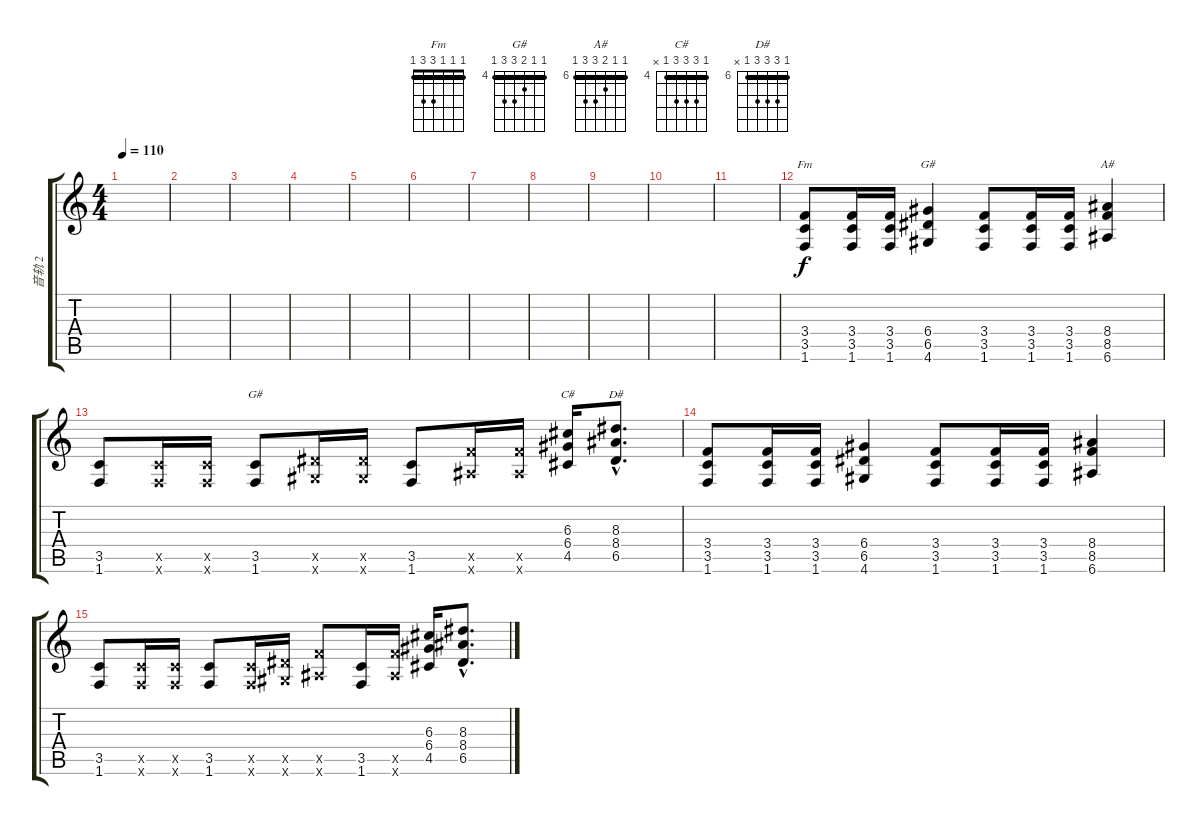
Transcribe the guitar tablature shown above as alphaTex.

\track ("音轨 2" "音轨 2") {instrument distortionguitar}
\staff {score tabs}
\tuning (E4 B3 G3 D3 A2 E2) {hide}
\chord ("Fm" 1 1 1 3 3 1) {barre 1}
\chord ("G#" 11 13 13 13 11 x) {firstfret 11 barre 11}
\chord ("A#" 6 6 7 8 8 6) {firstfret 6 barre 6}
\chord ("G#" 4 4 5 6 6 4) {firstfret 4 barre 4}
\chord ("C#" 4 6 6 6 4 x) {firstfret 4 barre 4}
\chord ("D#" 6 8 8 8 6 x) {firstfret 6 barre 6}
\ts (4 4)
\tempo 110
\clef g2
\ks c
|
|
|
|
|
|
|
|
|
|
|
(3.4 3.5 1.6).8{ch "Fm"} (3.4 3.5 1.6).16 (3.4 3.5 1.6).16 (6.4 6.5 4.6).4{ch "G#"} (3.4 3.5 1.6).8 (3.4 3.5 1.6).16 (3.4 3.5 1.6).16 (8.4 8.5 6.6).4{ch "A#"} |
(3.5 1.6).8 (3.5{x} 1.6{x}).16 (3.5{x} 1.6{x}).16 (3.5 1.6).8{ch "G#"} (6.5{x} 4.6{x}).16 (6.5{x} 4.6{x}).16 (3.5 1.6).8 (8.5{x} 6.6{x}).16 (8.5{x} 6.6{x}).16 (6.3 6.4 4.5).16{ch "C#"} (8.3{hac} 8.4{hac} 6.5{hac}).8{d ch "D#"} |
(3.4 3.5 1.6).8 (3.4 3.5 1.6).16 (3.4 3.5 1.6).16 (6.4 6.5 4.6).4 (3.4 3.5 1.6).8 (3.4 3.5 1.6).16 (3.4 3.5 1.6).16 (8.4 8.5 6.6).4 |
(3.5 1.6).8 (3.5{x} 1.6{x}).16 (3.5{x} 1.6{x}).16 (3.5 1.6).8 (3.5{x} 1.6{x}).16 (6.5{x} 4.6{x}).16 (8.5{x} 6.6{x}).8 (3.5 1.6).16 (8.5{x} 6.6{x}).16 (6.3 6.4 4.5).16 (8.3{hac} 8.4{hac} 6.5{hac}).8{d}
